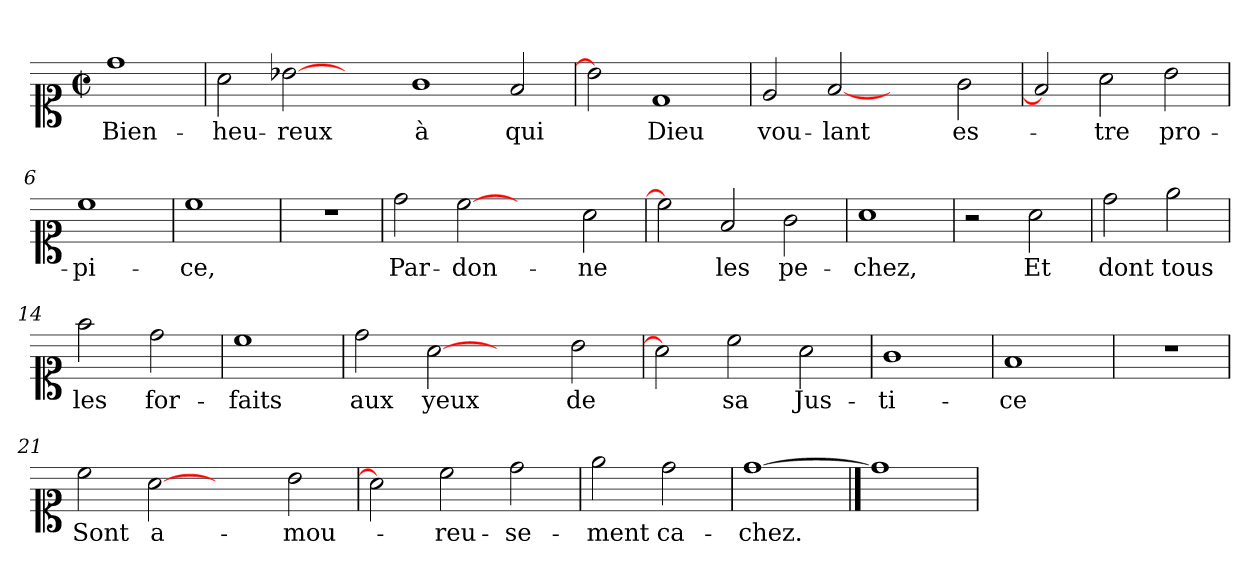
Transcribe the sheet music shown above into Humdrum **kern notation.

**kern	**text
*part1	*part1
*staff1	*staff1
*clefC1	*
*k[]	*
*C:	*
*M2/2	*
*met(c|)	*
=1	=1
1dd	Bien-
=2	=2
2a\	-heu-
[2b-X	-reux
2ryy	.
1g	à
2f/	qui
=3	=3
2b-]	.
1d	Dieu
=4	=4
2e/	vou-
[2f	-lant
2ryy	.
2g\	es-
=5	=5
2f]	.
2a\	-tre
2b\	pro-
!!LO:LB:g=z
=6	=6
1cc	-pi-
=7	=7
1cc	-ce,
=8	=8
1r	.
=9	=9
2dd\	Par-
[2cc	-don-
2ryy	.
2a\	-ne
=10	=10
2cc]	.
2f/	les
2g\	pe-
=11	=11
1a	-chez,
=12	=12
2r	.
2a\	Et
!!LO:LB:g=z
=13	=13
2dd\	dont
2ee\	tous
=14	=14
2ff\	les
2dd\	for-
=15	=15
1cc	-faits
=16	=16
2dd\	aux
[2a	yeux
2ryy	.
2b\	de
=17	=17
2a]	.
2cc\	sa
2a\	Jus-
=18	=18
1g	-ti-
=19	=19
1f	-ce
!!LO:LB:g=z
=20	=20
1r	.
=21	=21
2cc\	Sont
[2a	a-
2ryy	.
2b\	-mou-
=22	=22
2a]	.
2cc\	-reu-
2dd\	-se-
=23	=23
2ee\	-ment
2dd\	ca-
=24	=24
[1dd	-chez.
==25	==25
1dd]	.
=	=
*-	*-
